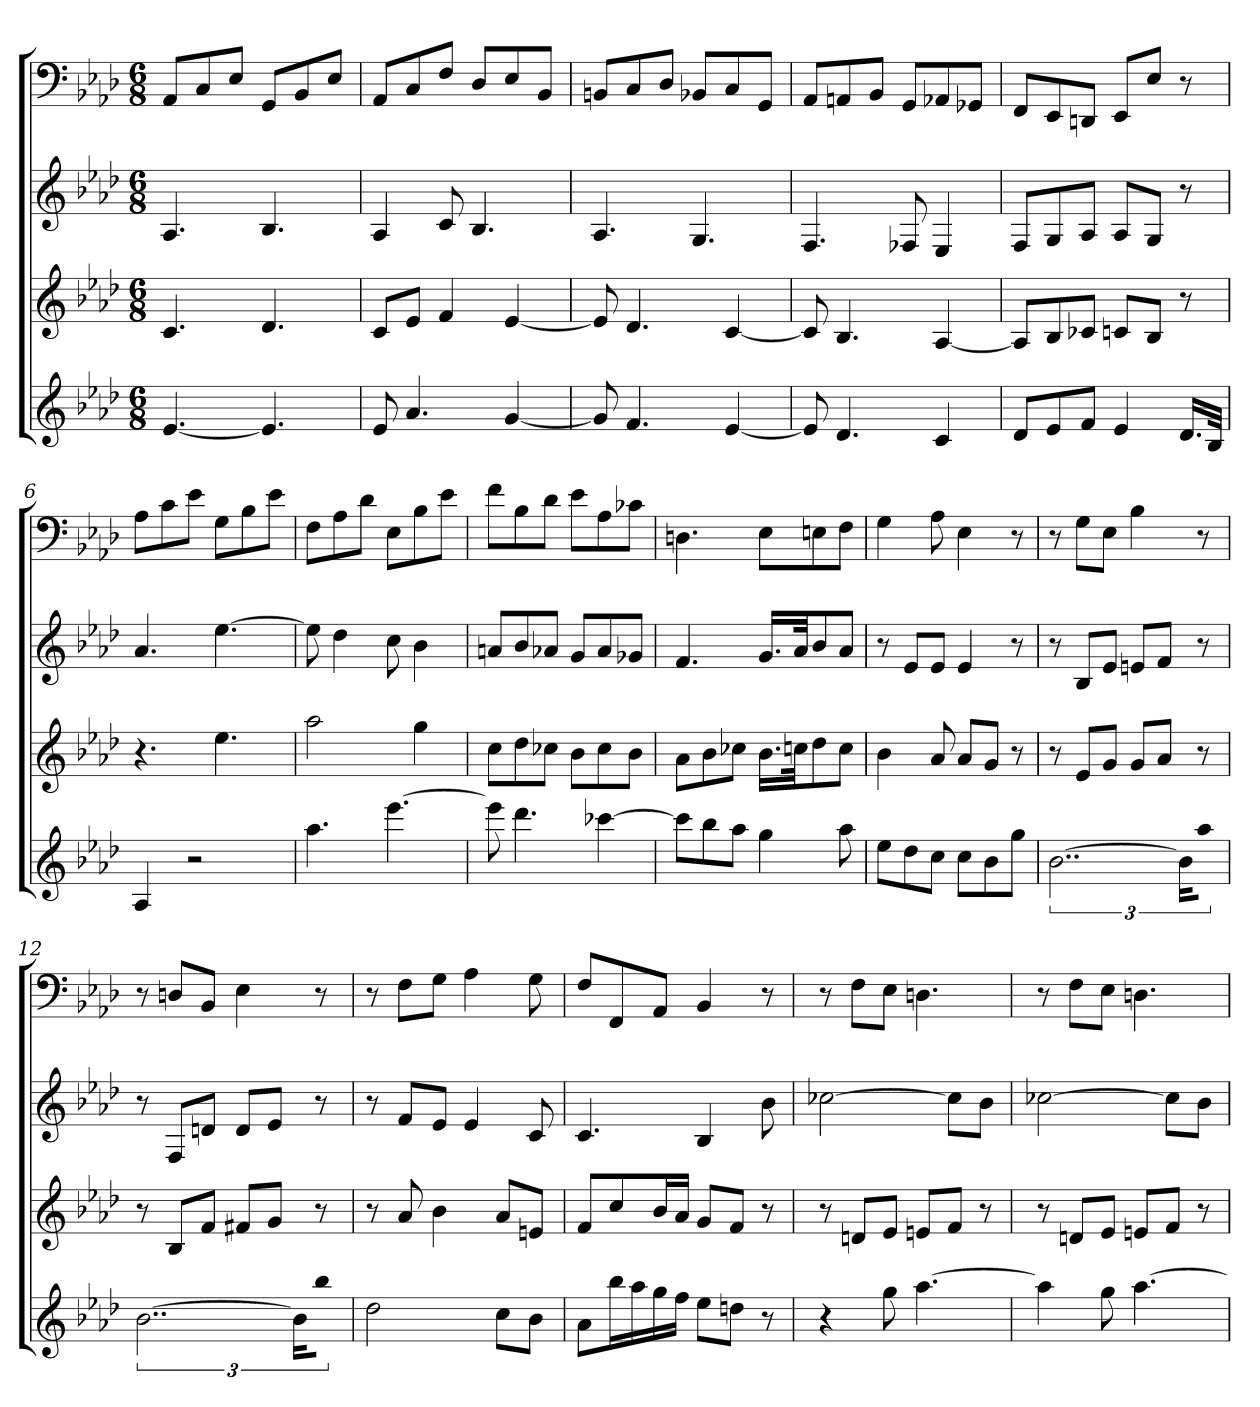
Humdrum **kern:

**kern	**kern	**kern	**kern
*part4	*part3	*part2	*part1
*staff4	*staff3	*staff2	*staff1
*k[b-e-a-d-]	*k[b-e-a-d-]	*k[b-e-a-d-]	*k[b-e-a-d-]
*A-:	*A-:	*A-:	*A-:
*M6/8	*M6/8	*M6/8	*M6/8
=1	=1	=1	=1
[4.e-	4.c	4.A-	8AA-L
.	.	.	8C
.	.	.	8E-J
4.e-]	4.d-	4.B-	8GGL
.	.	.	8BB-
.	.	.	8E-J
=2	=2	=2	=2
8e-	8cL	4A-	8AA-L
4.a-	8e-J	.	8C
.	4f	8c	8FJ
.	.	4.B-	8D-L
[4g	[4e-	.	8E-
.	.	.	8BB-J
=3	=3	=3	=3
8g]	8e-]	4.A-	8BBnL
4.f	4.d-	.	8C
.	.	.	8D-J
.	.	4.G	8BB-XL
[4e-	[4c	.	8C
.	.	.	8GGJ
=4	=4	=4	=4
8e-]	8c]	4.F	8AA-L
4.d-	4.B-	.	8AAn
.	.	.	8BB-J
.	.	8F-X	8GGL
4c	[4A-	4E-	8AA-X
.	.	.	8GG-XJ
=5	=5	=5	=5
8d-L	8A-L]	8FL	8FFL
8e-	8B-	8G	8EE-
8fJ	8c-XJ	8A-J	8DDnJ
4e-	8cnL	8A-L	8EE-L
.	8B-J	8GJ	8E-J
16.d-LL	8r	8r	8r
32B-JJk	.	.	.
=6	=6	=6	=6
4A-	4.r	4.a-	8A-L
.	.	.	8c
2r	.	.	8e-J
.	4.ee-	[4.ee-	8GL
.	.	.	8B-
.	.	.	8e-J
=7	=7	=7	=7
4.aa-	2aa-	8ee-]	8FL
.	.	4dd-	8A-
.	.	.	8d-J
[4.eee-	.	8cc	8E-L
.	4gg	4b-	8B-
.	.	.	8e-J
=8	=8	=8	=8
8eee-]	8ccL	8anL	8fL
4.ddd-	8dd-	8b-	8B-
.	8cc-XJ	8a-XJ	8d-J
.	8b-L	8gL	8e-L
[4ccc-X	8cc-	8a-	8A-
.	8b-J	8g-XJ	8c-XJ
=9	=9	=9	=9
8ccc-L]	8a-L	4.f	4.Dn
8bb-	8b-	.	.
8aa-J	8cc-XJ	.	.
4gg	16.b-LL	16.gLL	8E-L
.	32ccnJk	32a-Jk	.
.	8dd-	8b-	8En
8aa-	8ccJ	8a-J	8FJ
=10	=10	=10	=10
8ee-L	4b-	8r	4G
8dd-	.	8e-L	.
8ccJ	8a-	8e-J	8A-
8ccL	8a-L	4e-	4E-
8b-	8gJ	.	.
8ggJ	8r	8r	8r
=11	=11	=11	=11
[3..b-	8r	8r	8r
.	8e-L	8B-L	8GL
.	8gJ	8e-J	8E-J
.	8gL	8enL	4B-
.	8a-J	8fJ	.
24b-KL]	.	.	.
8aa-J	8r	8r	8r
=12	=12	=12	=12
[3..b-	8r	8r	8r
.	8B-L	8FL	8DnL
.	8fJ	8dnJ	8BB-J
.	8f#XL	8dL	4E-
.	8gJ	8e-J	.
24b-KL]	.	.	.
8bb-J	8r	8r	8r
=13	=13	=13	=13
2dd-	8r	8r	8r
.	8a-	8fL	8FL
.	4b-	8e-J	8GJ
.	.	4e-	4A-
8ccL	8a-L	.	.
8b-J	8enJ	8c	8G
=14	=14	=14	=14
8a-L	8fL	4.c	8FL
16bb-L	8cc	.	8FF
16aa-	.	.	.
16gg	16b-L	.	8AA-J
16ffJJ	16a-JJ	.	.
8ee-L	8gL	4B-	4BB-
8ddnJ	8fJ	.	.
8r	8r	8b-	8r
=15	=15	=15	=15
4r	8r	[2cc-X	8r
.	8dnL	.	8FL
8gg	8e-J	.	8E-J
[4.aa-	8enL	.	4.Dn
.	8fJ	8cc-L]	.
.	8r	8b-J	.
=16	=16	=16	=16
4aa-]	8r	[2cc-X	8r
.	8dnL	.	8FL
8gg	8e-J	.	8E-J
[4.aa-	8enL	.	4.Dn
.	8fJ	8cc-L]	.
.	8r	8b-J	.
=	=	=	=
*-	*-	*-	*-
